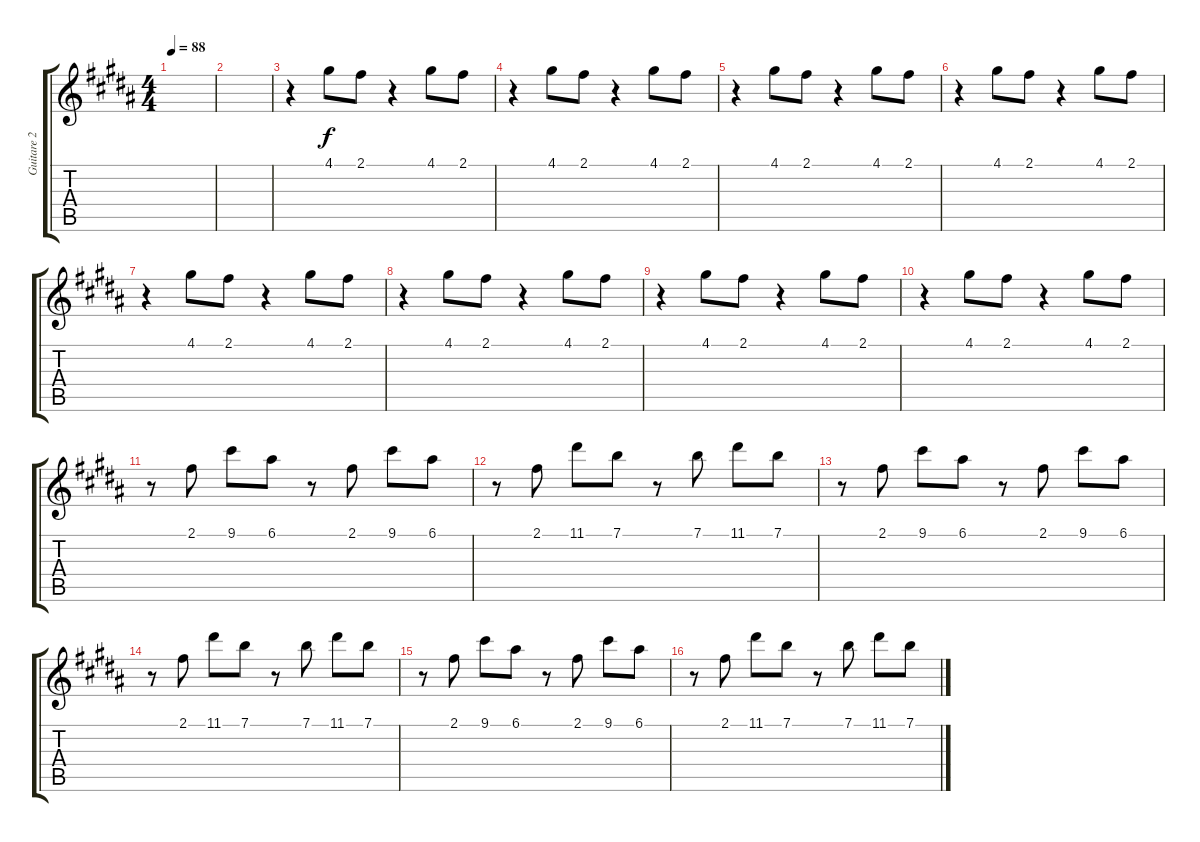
\track ("Guitare 2" "Guitare 2") {instrument electricguitarclean}
\staff {score tabs}
\tuning (E4 B3 G3 D3 A2 E2) {hide}
\ts (4 4)
\tempo 88
\clef g2
\ks b
|
|
r.4 4.1.8 2.1.8 r.4 4.1.8 2.1.8 |
r.4 4.1.8 2.1.8 r.4 4.1.8 2.1.8 |
r.4 4.1.8 2.1.8 r.4 4.1.8 2.1.8 |
r.4 4.1.8 2.1.8 r.4 4.1.8 2.1.8 |
r.4 4.1.8 2.1.8 r.4 4.1.8 2.1.8 |
r.4 4.1.8 2.1.8 r.4 4.1.8 2.1.8 |
r.4 4.1.8 2.1.8 r.4 4.1.8 2.1.8 |
r.4 4.1.8 2.1.8 r.4 4.1.8 2.1.8 |
r.8 2.1.8 9.1.8 6.1.8 r.8 2.1.8 9.1.8 6.1.8 |
r.8 2.1.8 11.1.8 7.1.8 r.8 7.1.8 11.1.8 7.1.8 |
r.8 2.1.8 9.1.8 6.1.8 r.8 2.1.8 9.1.8 6.1.8 |
r.8 2.1.8 11.1.8 7.1.8 r.8 7.1.8 11.1.8 7.1.8 |
r.8 2.1.8 9.1.8 6.1.8 r.8 2.1.8 9.1.8 6.1.8 |
r.8 2.1.8 11.1.8 7.1.8 r.8 7.1.8 11.1.8 7.1.8
